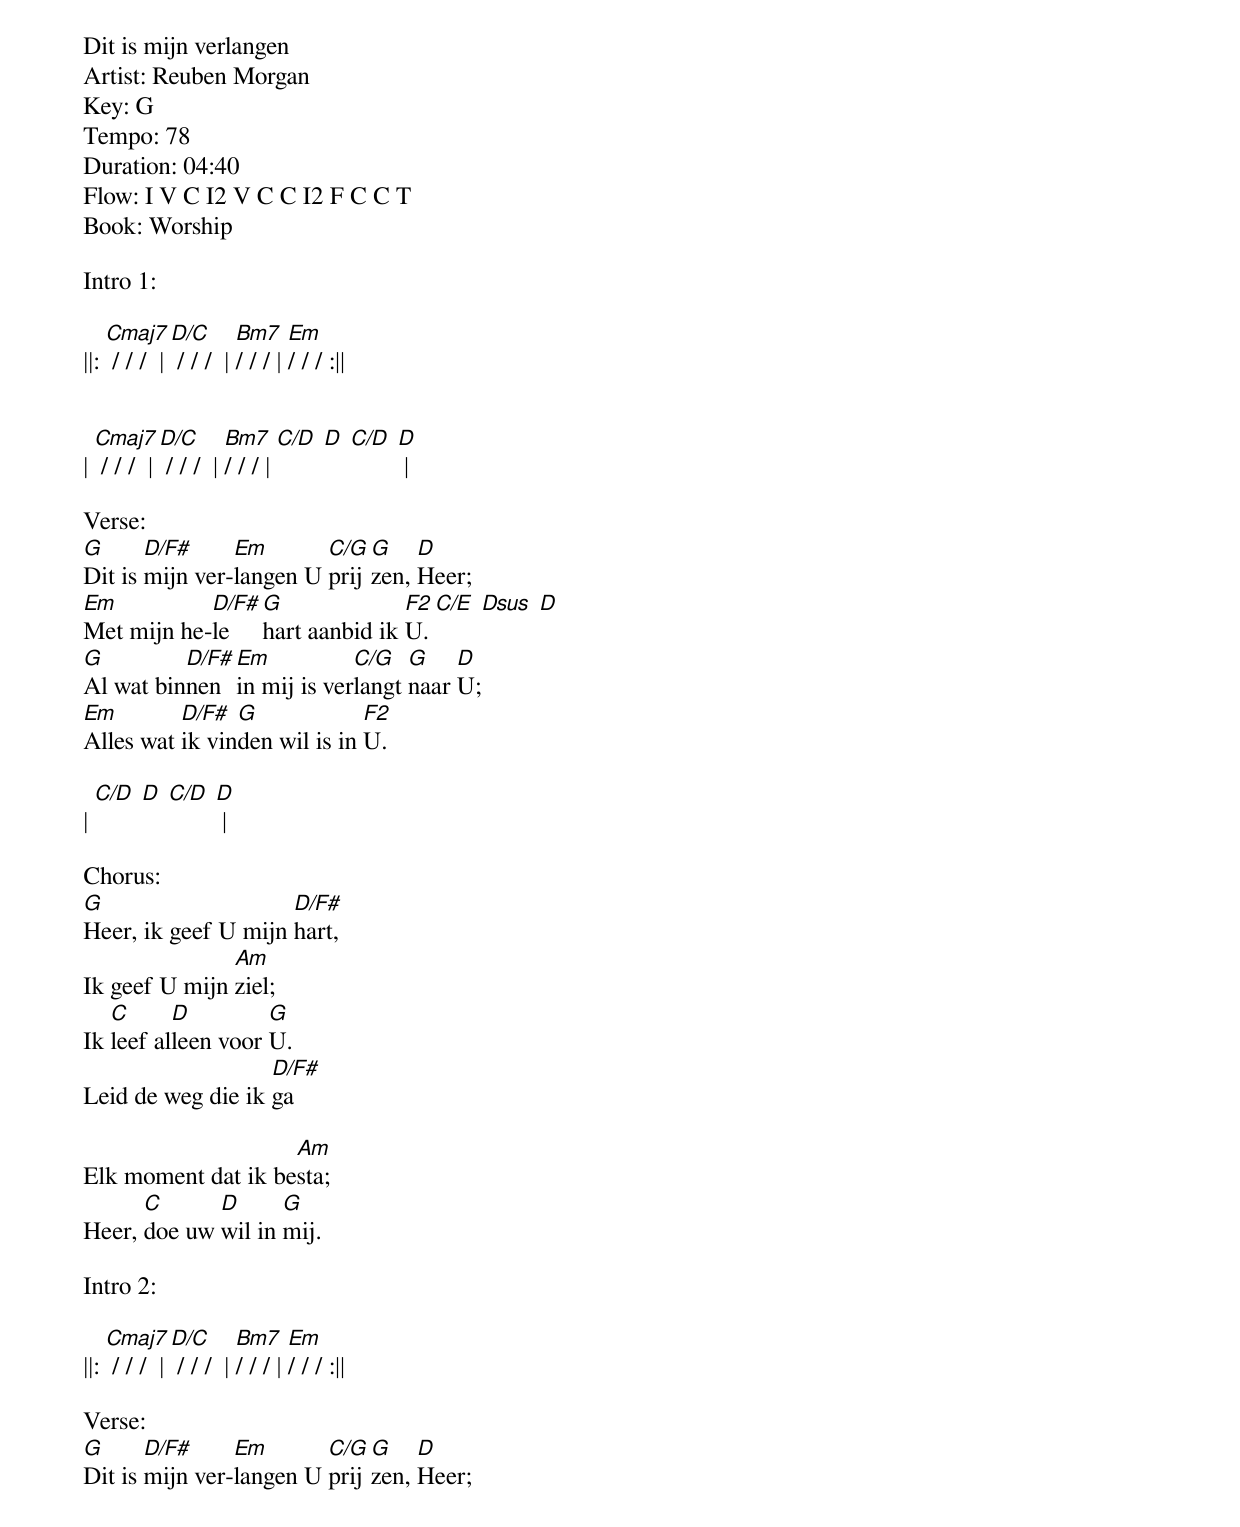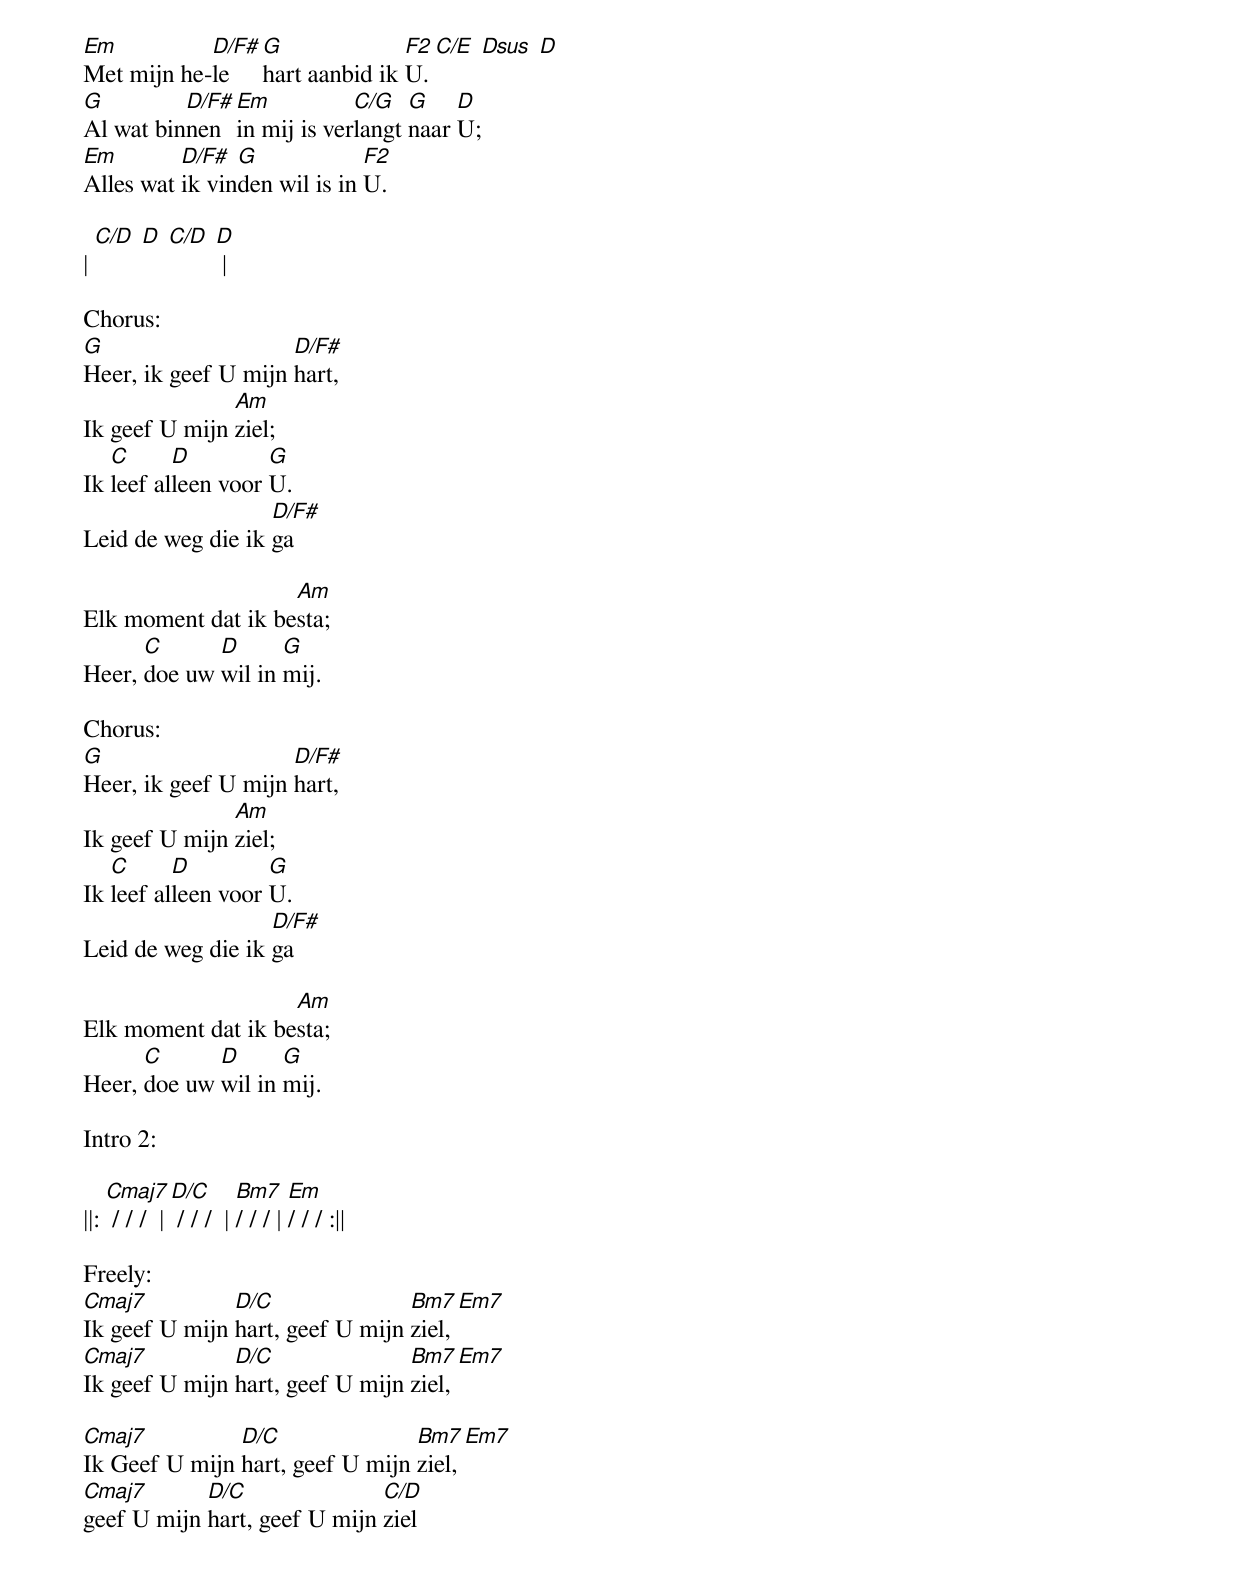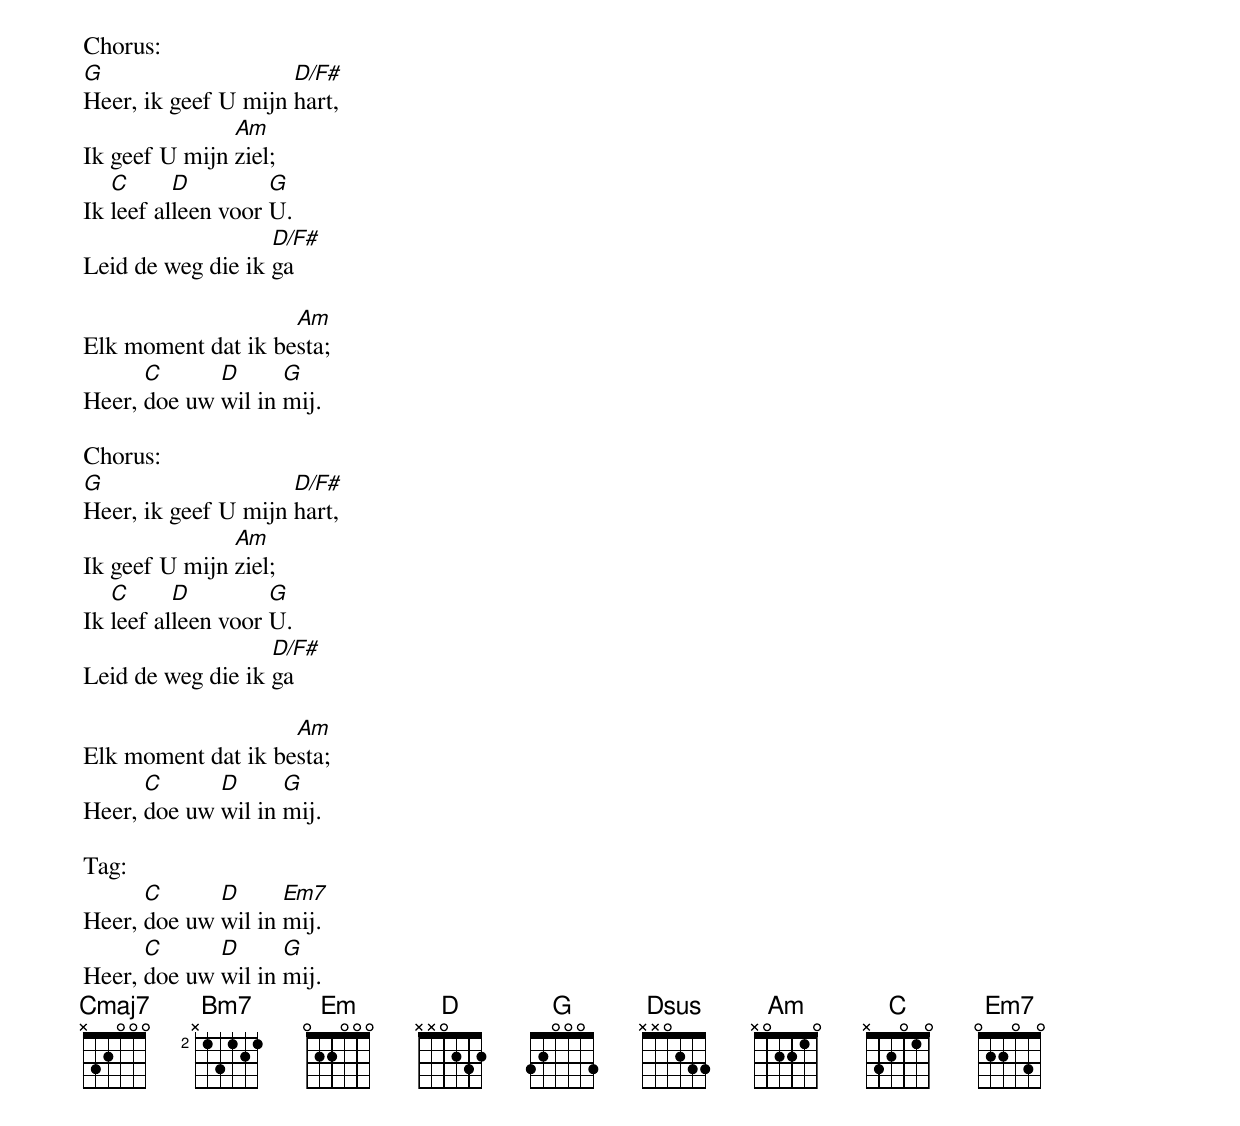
Dit is mijn verlangen
Artist: Reuben Morgan
Key: G
Tempo: 78
Duration: 04:40
Flow: I V C I2 V C C I2 F C C T
Book: Worship

Intro 1:

||: [Cmaj7] / / /  | [D/C] / / /  | [Bm7]/ / / | [Em]/ / / :||


| [Cmaj7] / / /  | [D/C] / / /  | [Bm7]/ / / | [C/D] [D] [C/D] [D] |

Verse:
[G]Dit is [D/F#]mijn ver-[Em]langen U [C/G]prij[G]zen, [D]Heer;
[Em]Met mijn he-[D/F#]le [G]hart aanbid ik [F2]U. [C/E] [Dsus] [D]
[G]Al wat bin[D/F#]nen [Em]in mij is ver[C/G]langt [G]naar [D]U;
[Em]Alles wat [D/F#]ik vin[G]den wil is in [F2]U.

| [C/D] [D] [C/D] [D] |

Chorus:
[G]Heer, ik geef U mijn [D/F#]hart,
Ik geef U mijn [Am]ziel;
Ik [C]leef al[D]leen voor [G]U.
Leid de weg die ik [D/F#]ga

Elk moment dat ik be[Am]sta;
Heer, [C]doe uw [D]wil in [G]mij.

Intro 2:

||: [Cmaj7] / / /  | [D/C] / / /  | [Bm7]/ / / | [Em]/ / / :||

Verse:
[G]Dit is [D/F#]mijn ver-[Em]langen U [C/G]prij[G]zen, [D]Heer;
[Em]Met mijn he-[D/F#]le [G]hart aanbid ik [F2]U. [C/E] [Dsus] [D]
[G]Al wat bin[D/F#]nen [Em]in mij is ver[C/G]langt [G]naar [D]U;
[Em]Alles wat [D/F#]ik vin[G]den wil is in [F2]U.

| [C/D] [D] [C/D] [D] |

Chorus:
[G]Heer, ik geef U mijn [D/F#]hart,
Ik geef U mijn [Am]ziel;
Ik [C]leef al[D]leen voor [G]U.
Leid de weg die ik [D/F#]ga

Elk moment dat ik be[Am]sta;
Heer, [C]doe uw [D]wil in [G]mij.

Chorus:
[G]Heer, ik geef U mijn [D/F#]hart,
Ik geef U mijn [Am]ziel;
Ik [C]leef al[D]leen voor [G]U.
Leid de weg die ik [D/F#]ga

Elk moment dat ik be[Am]sta;
Heer, [C]doe uw [D]wil in [G]mij.

Intro 2:

||: [Cmaj7] / / /  | [D/C] / / /  | [Bm7]/ / / | [Em]/ / / :||

Freely:
[Cmaj7]Ik geef U mijn [D/C]hart, geef U mijn [Bm7]ziel, [Em7]
[Cmaj7]Ik geef U mijn [D/C]hart, geef U mijn [Bm7]ziel, [Em7]

[Cmaj7]Ik Geef U mijn [D/C]hart, geef U mijn [Bm7]ziel, [Em7]
[Cmaj7]geef U mijn [D/C]hart, geef U mijn [C/D]ziel

Chorus:
[G]Heer, ik geef U mijn [D/F#]hart,
Ik geef U mijn [Am]ziel;
Ik [C]leef al[D]leen voor [G]U.
Leid de weg die ik [D/F#]ga

Elk moment dat ik be[Am]sta;
Heer, [C]doe uw [D]wil in [G]mij.

Chorus:
[G]Heer, ik geef U mijn [D/F#]hart,
Ik geef U mijn [Am]ziel;
Ik [C]leef al[D]leen voor [G]U.
Leid de weg die ik [D/F#]ga

Elk moment dat ik be[Am]sta;
Heer, [C]doe uw [D]wil in [G]mij.

Tag:
Heer, [C]doe uw [D]wil in [Em7]mij.
Heer, [C]doe uw [D]wil in [G]mij.
